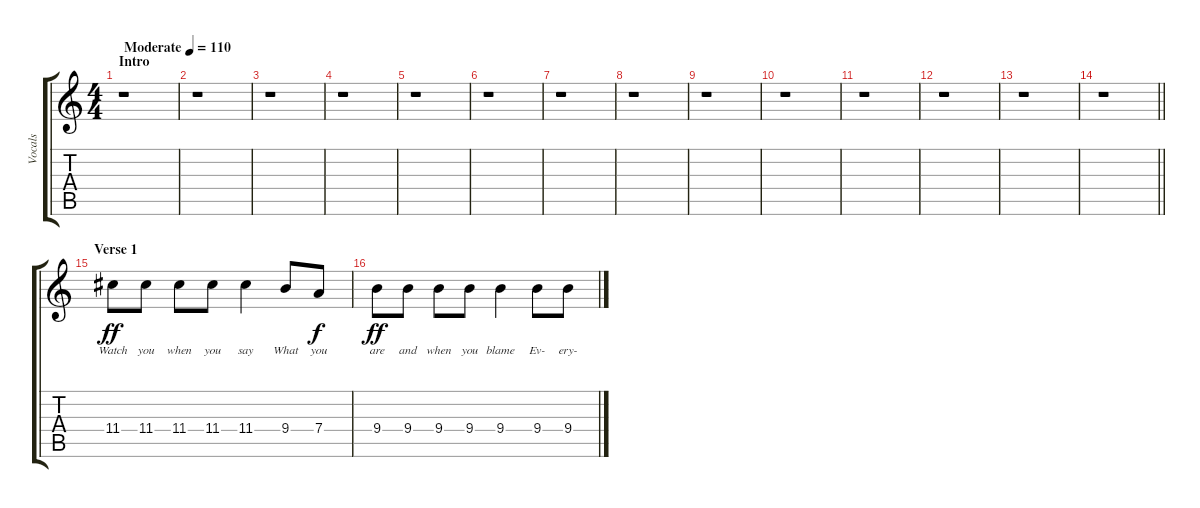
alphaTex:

\track ("Vocals" "Vocals") {instrument distortionguitar}
\staff {score tabs}
\tuning (E4 B3 G3 D3 A2 E2) {hide}
\ts (4 4)
\section ("" "Intro")
\tempo (110 "Moderate")
\clef g2
\ks c
r.1{dy ff instrument distortionguitar} |
r.1 |
r.1 |
r.1 |
r.1 |
r.1 |
r.1 |
r.1 |
r.1 |
r.1 |
r.1 |
r.1 |
r.1 |
\barLineRight lightlight
r.1 |
\section ("" "Verse 1")
11.4.8{lyrics (0 "Watch") lyrics (1 "") lyrics (2 "") lyrics (3 "") lyrics (4 "")} 11.4.8{lyrics (0 "you") lyrics (1 "") lyrics (2 "") lyrics (3 "") lyrics (4 "")} 11.4.8{lyrics (0 "when") lyrics (1 "") lyrics (2 "") lyrics (3 "") lyrics (4 "")} 11.4.8{lyrics (0 "you") lyrics (1 "") lyrics (2 "") lyrics (3 "") lyrics (4 "")} 11.4.4{lyrics (0 "say") lyrics (1 "") lyrics (2 "") lyrics (3 "") lyrics (4 "")} 9.4.8{lyrics (0 "What") lyrics (1 "") lyrics (2 "") lyrics (3 "") lyrics (4 "")} 7.4.8{lyrics (0 "you") lyrics (1 "") lyrics (2 "") lyrics (3 "") lyrics (4 "") dy f} |
9.4.8{lyrics (0 "are") lyrics (1 "") lyrics (2 "") lyrics (3 "") lyrics (4 "") dy ff} 9.4.8{lyrics (0 "and") lyrics (1 "") lyrics (2 "") lyrics (3 "") lyrics (4 "")} 9.4.8{lyrics (0 "when") lyrics (1 "") lyrics (2 "") lyrics (3 "") lyrics (4 "")} 9.4.8{lyrics (0 "you") lyrics (1 "") lyrics (2 "") lyrics (3 "") lyrics (4 "")} 9.4.4{lyrics (0 "blame") lyrics (1 "") lyrics (2 "") lyrics (3 "") lyrics (4 "")} 9.4.8{lyrics (0 "Ev-") lyrics (1 "") lyrics (2 "") lyrics (3 "") lyrics (4 "")} 9.4.8{lyrics (0 "ery-") lyrics (1 "") lyrics (2 "") lyrics (3 "") lyrics (4 "")}
